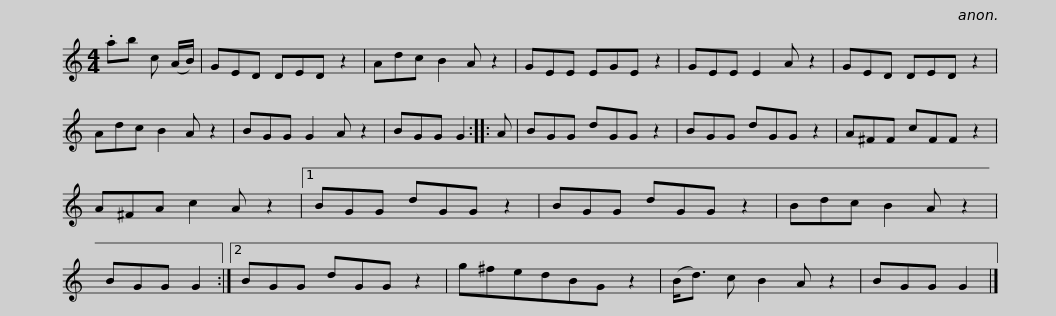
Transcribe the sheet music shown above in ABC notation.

X:1
L:1/8
M:4/4
I:linebreak $
K:C
V:1 treble
V:1
 .ab c (A/B/) | GED DED z2 | Adc B2 A z2 | GEE EGE z2 | GEE E2 A z2 | %5
 GED DED z2 |$ Adc B2 A z2 | BGG G2 A z2 | BGG G2 :: A | %10
 BGG dGG z2 | BGG dGG z2 | A^FF cFF z2 |$ A^FA c2 A z2 |1 BGG dGG z2 | %15
 BGG dGG z2 | Bdc B2 A z2 | BGG G2 :|2 BGG dGG z2 |$ g^fedBG z2 | %20
 (B<d) c B2 A z2 | BGG G2 |] %22
